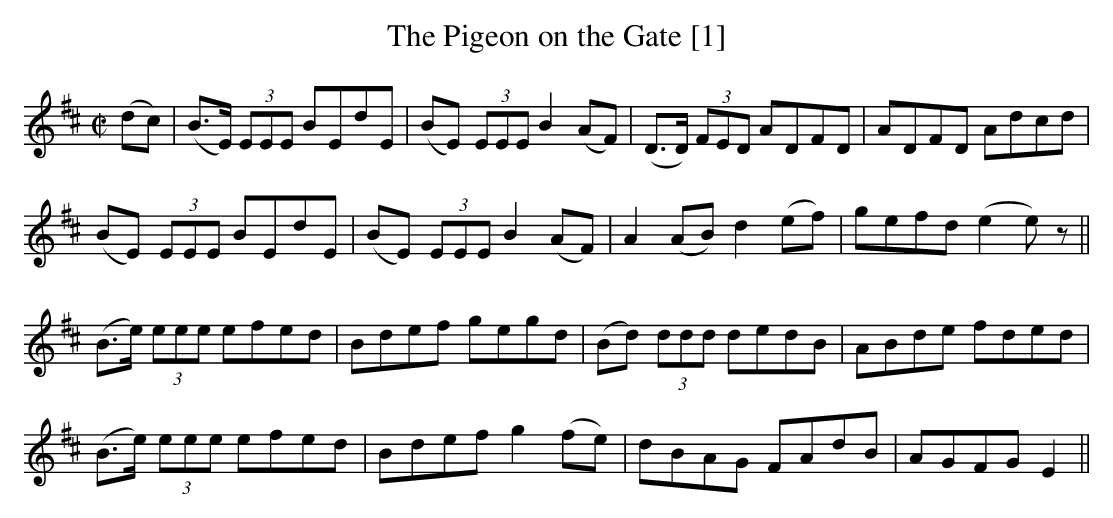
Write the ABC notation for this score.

X:1
T:Pigeon on the Gate [1], The
M:C|
L:1/8
K:Edor
(dc)|(B>E) (3EEE BEdE|(BE) (3EEE B2 (AF)|(D>D) (3FED ADFD|ADFD Adcd|
(BE) (3EEE BEdE|(BE) (3EEE B2 (AF)|A2 (AB) d2 (ef)|gefd (e2e)z||
(B>e) (3eee efed|Bdef gegd|(Bd) (3ddd dedB|ABde fded|
(B>e) (3eee efed|Bdef g2 (fe)|dBAG FAdB|AGFG E2||
